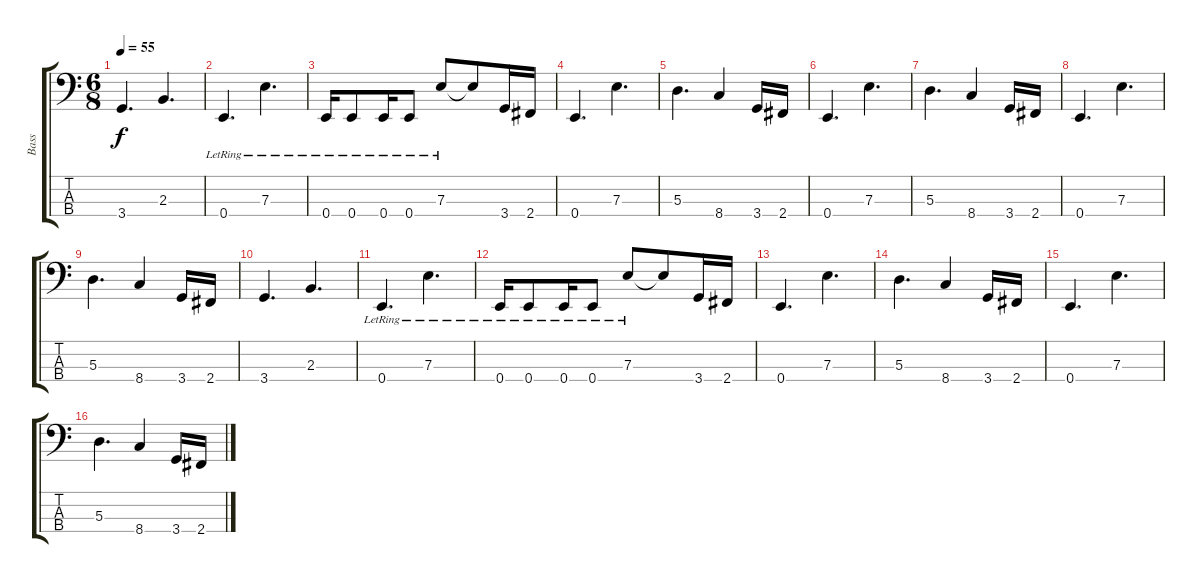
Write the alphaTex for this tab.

\track ("Bass" "Bass") {instrument electricbasspick}
\staff {score tabs}
\tuning (G2 D2 A1 E1) {hide}
\ts (6 8)
\tempo 55
\clef f4
\ks c
3.4.4{d dy f} 2.3.4{d} |
0.4{lr}.4{d} 7.3{lr}.4{d} |
0.4{lr}.16 0.4{lr}.8 0.4{lr}.16 0.4{lr}.8 7.3{lr}.8 7.3{t}.8 3.4.16 2.4.16 |
0.4.4{d} 7.3.4{d} |
5.3.4{d} 8.4.4 3.4.16 2.4.16 |
0.4.4{d} 7.3.4{d} |
5.3.4{d} 8.4.4 3.4.16 2.4.16 |
0.4.4{d} 7.3.4{d} |
5.3.4{d} 8.4.4 3.4.16 2.4.16 |
3.4.4{d} 2.3.4{d} |
0.4{lr}.4{d} 7.3{lr}.4{d} |
0.4{lr}.16 0.4{lr}.8 0.4{lr}.16 0.4{lr}.8 7.3{lr}.8 7.3{t}.8 3.4.16 2.4.16 |
0.4.4{d} 7.3.4{d} |
5.3.4{d} 8.4.4 3.4.16 2.4.16 |
0.4.4{d} 7.3.4{d} |
5.3.4{d} 8.4.4 3.4.16 2.4.16
